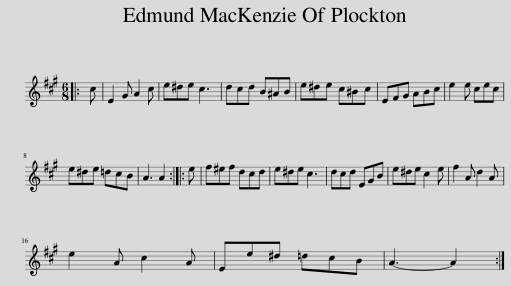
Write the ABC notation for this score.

X:1
L:1/8
M:6/8
I:linebreak $
K:A
V:1 treble
V:1
|: c | E2 G A2 c | e^de c3 | dcd B^AB | e^de c^Bc | %5
 EFG ABc | e2 e cec |$ e^de =dcB | A3 A2 :: e | %10
 f^ef dcd | e^de c3 | dcd EGB | e^de c2 e | f2 A d2 A |$ %15
 e2 A c2 A | Ee^d =dcB | A3- A2 :| %18
